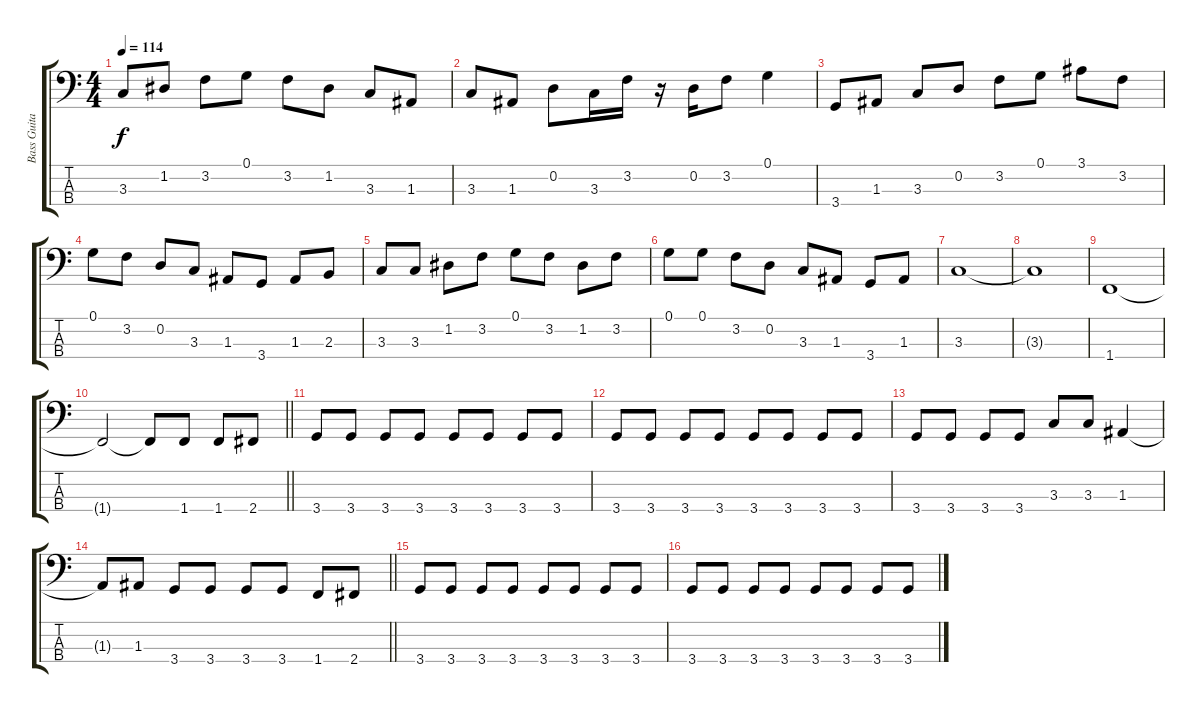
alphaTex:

\track ("Bass Guitar" "Bass Guita") {instrument electricbasspick}
\staff {score tabs}
\tuning (G2 D2 A1 E1) {hide}
\ts (4 4)
\tempo 114
\clef f4
\ks c
3.3.8{dy f} 1.2.8 3.2.8 0.1.8 3.2.8 1.2.8 3.3.8 1.3.8 |
3.3.8 1.3.8 0.2.8 3.3.16 3.2.16 r.16 0.2.16 3.2.8 0.1.4 |
3.4.8 1.3.8 3.3.8 0.2.8 3.2.8 0.1.8 3.1.8 3.2.8 |
0.1.8 3.2.8 0.2.8 3.3.8 1.3.8 3.4.8 1.3.8 2.3.8 |
3.3.8 3.3.8 1.2.8 3.2.8 0.1.8 3.2.8 1.2.8 3.2.8 |
0.1.8 0.1.8 3.2.8 0.2.8 3.3.8 1.3.8 3.4.8 1.3.8 |
3.3.1 |
3.3{t}.1 |
1.4.1 |
\barLineRight lightlight
1.4{t}.2 1.4{t}.8 1.4.8 1.4.8 2.4.8 |
3.4.8 3.4.8 3.4.8 3.4.8 3.4.8 3.4.8 3.4.8 3.4.8 |
3.4.8 3.4.8 3.4.8 3.4.8 3.4.8 3.4.8 3.4.8 3.4.8 |
3.4.8 3.4.8 3.4.8 3.4.8 3.3.8 3.3.8 1.3.4 |
\barLineRight lightlight
1.3{t}.8 1.3.8 3.4.8 3.4.8 3.4.8 3.4.8 1.4.8 2.4.8 |
3.4.8 3.4.8 3.4.8 3.4.8 3.4.8 3.4.8 3.4.8 3.4.8 |
3.4.8 3.4.8 3.4.8 3.4.8 3.4.8 3.4.8 3.4.8 3.4.8
